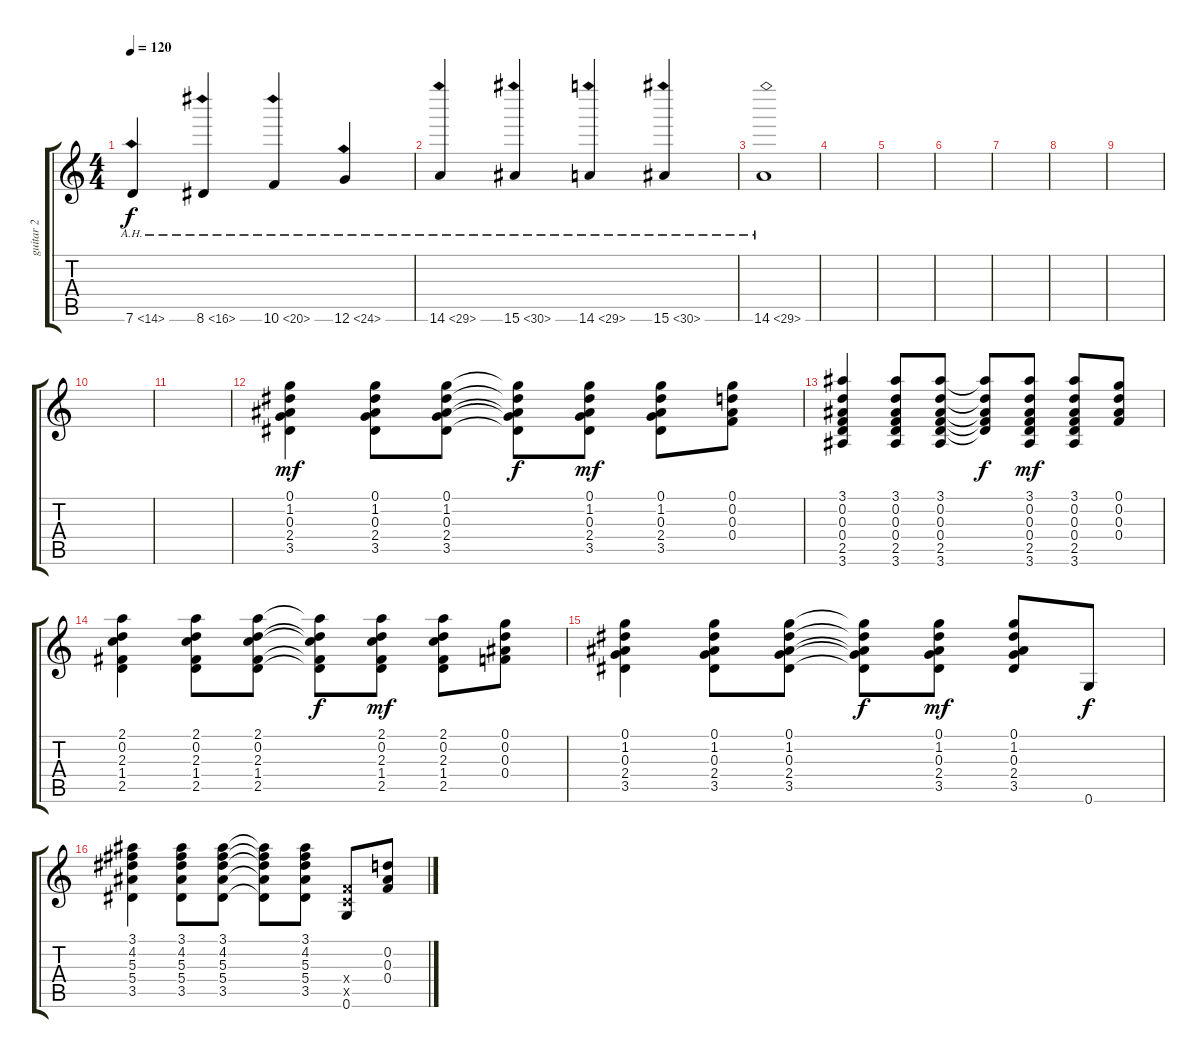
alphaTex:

\track ("guitar 2" "guitar 2") {instrument overdrivenguitar}
\staff {score tabs}
\tuning (G4 D4 Bb3 F3 C3 G2) {hide}
\ts (4 4)
\tempo 120
\clef g2
\ks c
7.6{ah 7}.4{dy f} 8.6{ah 8}.4 10.6{ah 10}.4 12.6{ah 12}.4 |
14.6{ah 15}.4 15.6{ah 15}.4 14.6{ah 15}.4 15.6{ah 15}.4 |
14.6{ah 15}.1 |
|
|
|
|
|
|
|
|
(0.1 1.2 0.3 2.4 3.5).4{dy mf instrument acousticguitarsteel} (0.1 1.2 0.3 2.4 3.5).8 (0.1 1.2 0.3 2.4 3.5).8 (0.1{t} 1.2{t} 0.3{t} 2.4{t} 3.5{t}).8{dy f} (0.1 1.2 0.3 2.4 3.5).8{dy mf} (0.1 1.2 0.3 2.4 3.5).8 (0.1 0.2 0.3 0.4).8 |
(3.1 0.2 0.3 0.4 2.5 3.6).4{instrument acousticguitarsteel} (3.1 0.2 0.3 0.4 2.5 3.6).8 (3.1 0.2 0.3 0.4 2.5 3.6).8 (3.1{t} 0.2{t} 0.3{t} 0.4{t} 2.5{t}).8{dy f} (3.1 0.2 0.3 0.4 2.5 3.6).8{dy mf} (3.1 0.2 0.3 0.4 2.5 3.6).8 (0.1 0.2 0.3 0.4).8 |
(2.1 0.2 2.3 1.4 2.5).4{instrument acousticguitarsteel} (2.1 0.2 2.3 1.4 2.5).8 (2.1 0.2 2.3 1.4 2.5).8 (2.1{t} 0.2{t} 2.3{t} 1.4{t} 2.5{t}).8{dy f} (2.1 0.2 2.3 1.4 2.5).8{dy mf} (2.1 0.2 2.3 1.4 2.5).8 (0.1 0.2 0.3 0.4).8 |
(0.1 1.2 0.3 2.4 3.5).4{instrument acousticguitarsteel} (0.1 1.2 0.3 2.4 3.5).8 (0.1 1.2 0.3 2.4 3.5).8 (0.1{t} 1.2{t} 0.3{t} 2.4{t} 3.5{t}).8{dy f} (0.1 1.2 0.3 2.4 3.5).8{dy mf} (0.1 1.2 0.3 2.4 3.5).8 0.6.8{dy f} |
(3.1 4.2 5.3 5.4 3.5).4{instrument acousticguitarnylon} (3.1 4.2 5.3 5.4 3.5).8 (3.1 4.2 5.3 5.4 3.5).8 (3.1{t} 4.2{t} 5.3{t} 5.4{t} 3.5{t}).8 (3.1 4.2 5.3 5.4 3.5).8 (0.4{x} 0.5{x} 0.6).8 (0.2 0.3 0.4).8
